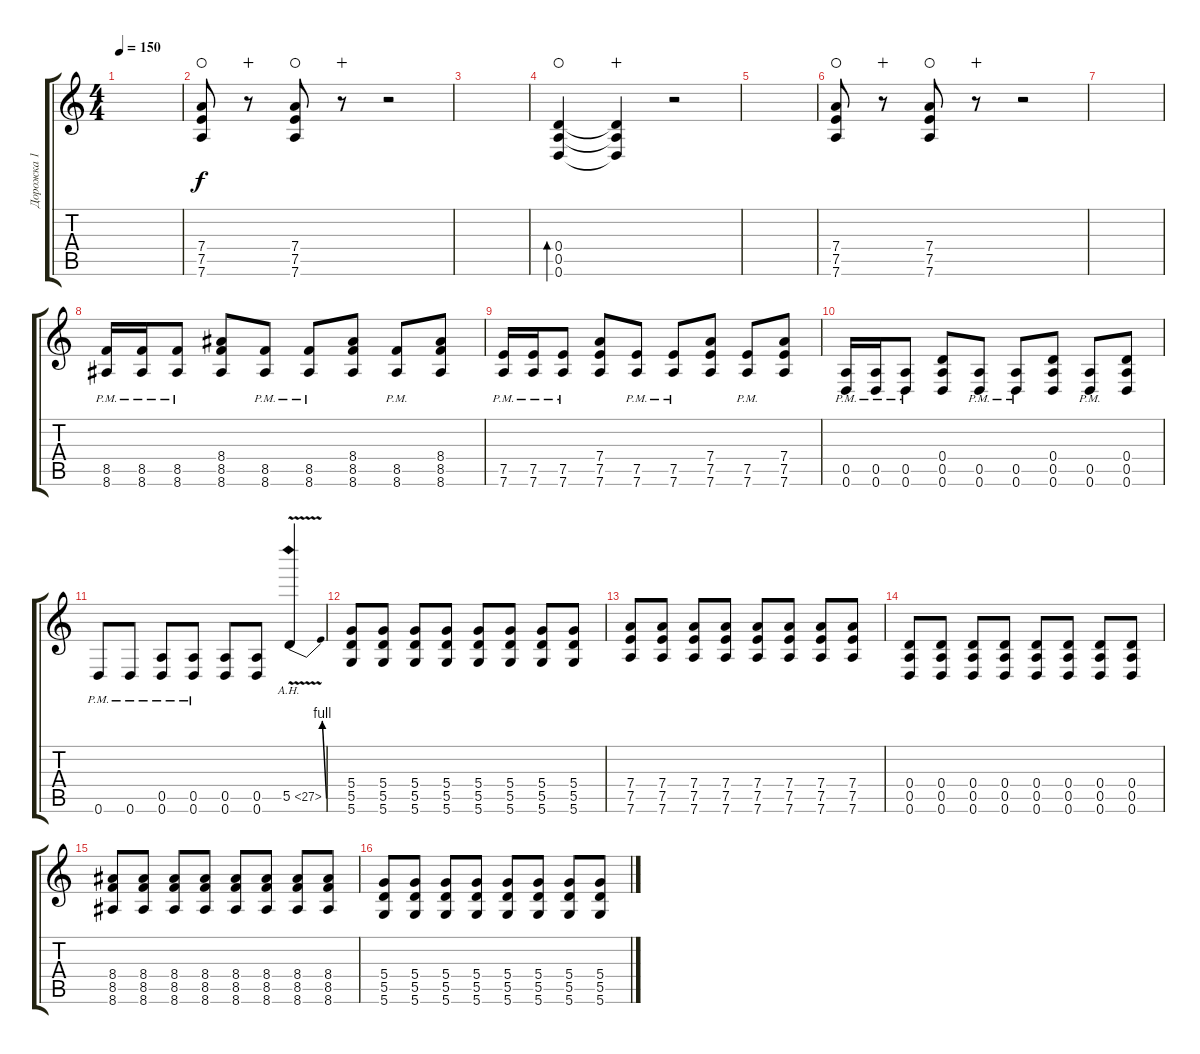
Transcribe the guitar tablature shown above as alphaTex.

\track ("Дорожка 1" "Дорожка 1") {instrument overdrivenguitar}
\staff {score tabs}
\tuning (E4 B3 G3 D3 A2 D2) {hide}
\ts (4 4)
\tempo 150
\clef g2
\ks c
|
(7.4 7.5 7.6).8{waho} r.8{wahc} (7.4 7.5 7.6).8{waho} r.8{wahc} r.2 |
|
(0.4 0.5 0.6).4{bd 240 waho} (0.4{t} 0.5{t} 0.6{t}).4{wahc} r.2 |
|
(7.4 7.5 7.6).8{waho} r.8{wahc} (7.4 7.5 7.6).8{waho} r.8{wahc} r.2 |
|
(8.5{pm} 8.6{pm}).16 (8.5{pm} 8.6{pm}).16 (8.5{pm} 8.6{pm}).8 (8.4 8.5 8.6).8 (8.5{pm} 8.6{pm}).8 (8.5{pm} 8.6{pm}).8 (8.4 8.5 8.6).8 (8.5{pm} 8.6{pm}).8 (8.4 8.5 8.6).8 |
(7.5{pm} 7.6{pm}).16 (7.5{pm} 7.6{pm}).16 (7.5{pm} 7.6{pm}).8 (7.4 7.5 7.6).8 (7.5{pm} 7.6{pm}).8 (7.5{pm} 7.6{pm}).8 (7.4 7.5 7.6).8 (7.5{pm} 7.6{pm}).8 (7.4 7.5 7.6).8 |
(0.5{pm} 0.6{pm}).16 (0.5{pm} 0.6{pm}).16 (0.5{pm} 0.6{pm}).8 (0.4 0.5 0.6).8 (0.5{pm} 0.6{pm}).8 (0.5{pm} 0.6{pm}).8 (0.4 0.5 0.6).8 (0.5{pm} 0.6{pm}).8 (0.4 0.5 0.6).8 |
0.6{pm}.8 0.6{pm}.8 (0.5{pm} 0.6{pm}).8 (0.5{pm} 0.6{pm}).8 (0.5 0.6).8 (0.5 0.6).8 5.5{be (bend 0 0 60 4) ah 22 v}.4 |
(5.4 5.5 5.6).8 (5.4 5.5 5.6).8 (5.4 5.5 5.6).8 (5.4 5.5 5.6).8 (5.4 5.5 5.6).8 (5.4 5.5 5.6).8 (5.4 5.5 5.6).8 (5.4 5.5 5.6).8 |
(7.4 7.5 7.6).8 (7.4 7.5 7.6).8 (7.4 7.5 7.6).8 (7.4 7.5 7.6).8 (7.4 7.5 7.6).8 (7.4 7.5 7.6).8 (7.4 7.5 7.6).8 (7.4 7.5 7.6).8 |
(0.4 0.5 0.6).8 (0.4 0.5 0.6).8 (0.4 0.5 0.6).8 (0.4 0.5 0.6).8 (0.4 0.5 0.6).8 (0.4 0.5 0.6).8 (0.4 0.5 0.6).8 (0.4 0.5 0.6).8 |
(8.4 8.5 8.6).8 (8.4 8.5 8.6).8 (8.4 8.5 8.6).8 (8.4 8.5 8.6).8 (8.4 8.5 8.6).8 (8.4 8.5 8.6).8 (8.4 8.5 8.6).8 (8.4 8.5 8.6).8 |
(5.4 5.5 5.6).8 (5.4 5.5 5.6).8 (5.4 5.5 5.6).8 (5.4 5.5 5.6).8 (5.4 5.5 5.6).8 (5.4 5.5 5.6).8 (5.4 5.5 5.6).8 (5.4 5.5 5.6).8
